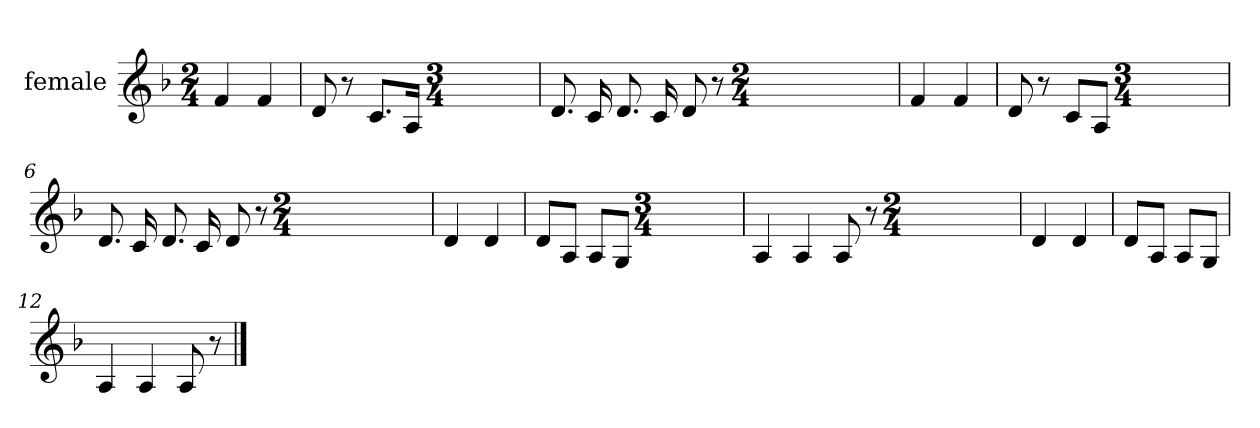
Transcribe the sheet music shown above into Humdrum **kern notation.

**kern
*part1
*staff1
*I"female
*clefG2
*k[b-]
*M2/4
*MM112
=1
4f
4f
=2
8d
8r
8.c/L
16A/Jk
*M3/4
=3
8.d
16c
8.d
16c
8d
8r
*M2/4
=4
4f
4f
=5
8d
8r
8c/L
8A/J
*M3/4
=6
8.d
16c
8.d
16c
8d
8r
*M2/4
=7
4d
4d
=8
8d/L
8A/J
8A/L
8G/J
*M3/4
=9
4A
4A
8A
8r
*M2/4
=10
4d
4d
=11
8d/L
8A/J
8A/L
8G/J
=12
4A
4A
8A
8r
==
*-
